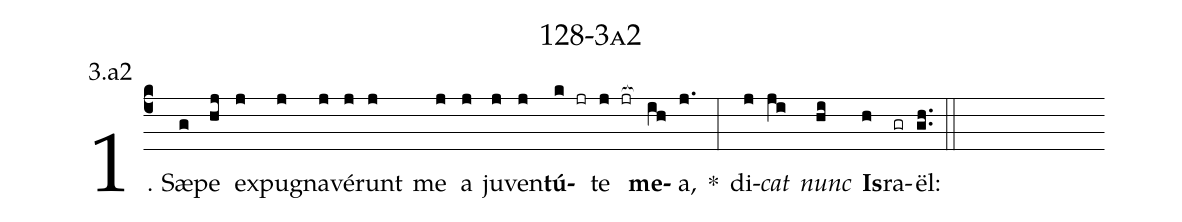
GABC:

name: 128-3a2;
annotation: 3.a2;
%%
(c4)1. Sæ(g)pe(hj) ex(j)pu(j)gna(j)vé(j)runt(j) me(j) a(j) ju(j)ven(j)<b>tú</b>(k jr)te(j jr[ocb:1{]) <b>me</b>(ih[ocb:0}])a,(j.) *(:) di(j)<i>cat</i>(ji) <i>nunc</i>(hi) <b>Is</b>(h)ra(gr)ël:(gh..) (::)
